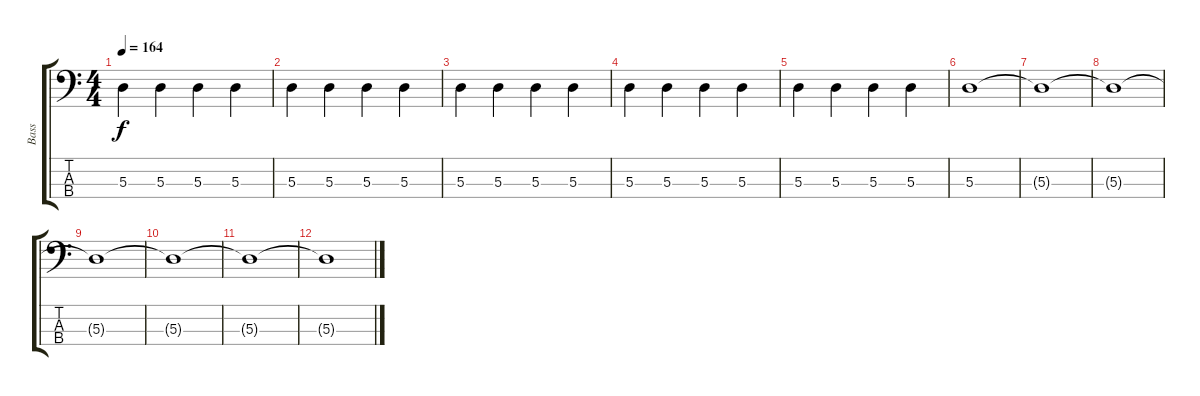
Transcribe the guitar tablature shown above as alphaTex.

\track ("Bass" "Bass") {instrument electricbassfinger}
\staff {score tabs}
\tuning (G2 D2 A1 E1) {hide}
\ts (4 4)
\tempo 164
\clef f4
\ks c
5.3.4{dy f} 5.3.4 5.3.4 5.3.4 |
5.3.4 5.3.4 5.3.4 5.3.4 |
5.3.4 5.3.4 5.3.4 5.3.4 |
5.3.4 5.3.4 5.3.4 5.3.4 |
5.3.4 5.3.4 5.3.4 5.3.4 |
5.3.1 |
5.3{t}.1 |
5.3{t}.1 |
5.3{t}.1 |
5.3{t}.1 |
5.3{t}.1 |
5.3{t}.1
